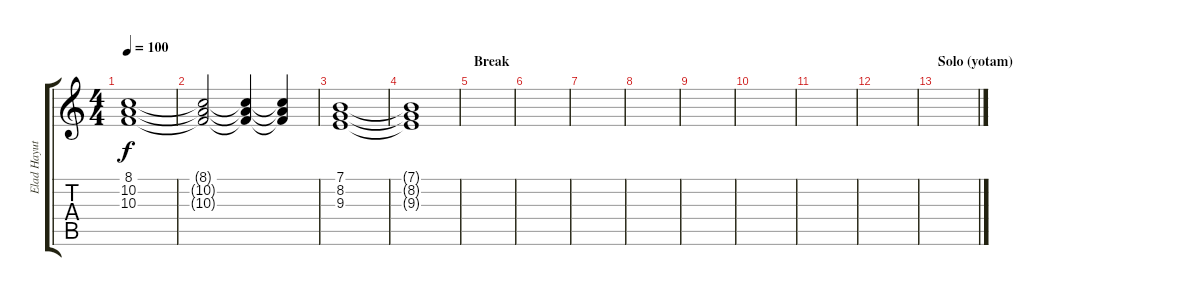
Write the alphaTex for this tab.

\track ("Elad Hayut" "Elad Hayut") {instrument stringensemble1}
\staff {score tabs}
\tuning (E4 B3 G3 D3 A2 E2) {hide}
\ts (4 4)
\tempo 100
\clef g2
\ks c
(8.1 10.2 10.3).1{dy f} |
(8.1{t} 10.2{t} 10.3{t}).2 (8.1{t} 10.2{t} 10.3{t}).4 (8.1{t} 10.2{t} 10.3{t}).4 |
(7.1 8.2 9.3).1 |
(7.1{t} 8.2{t} 9.3{t}).1 |
\section ("" "Break")
|
|
|
|
|
|
|
|
\section ("" "Solo (yotam)")
